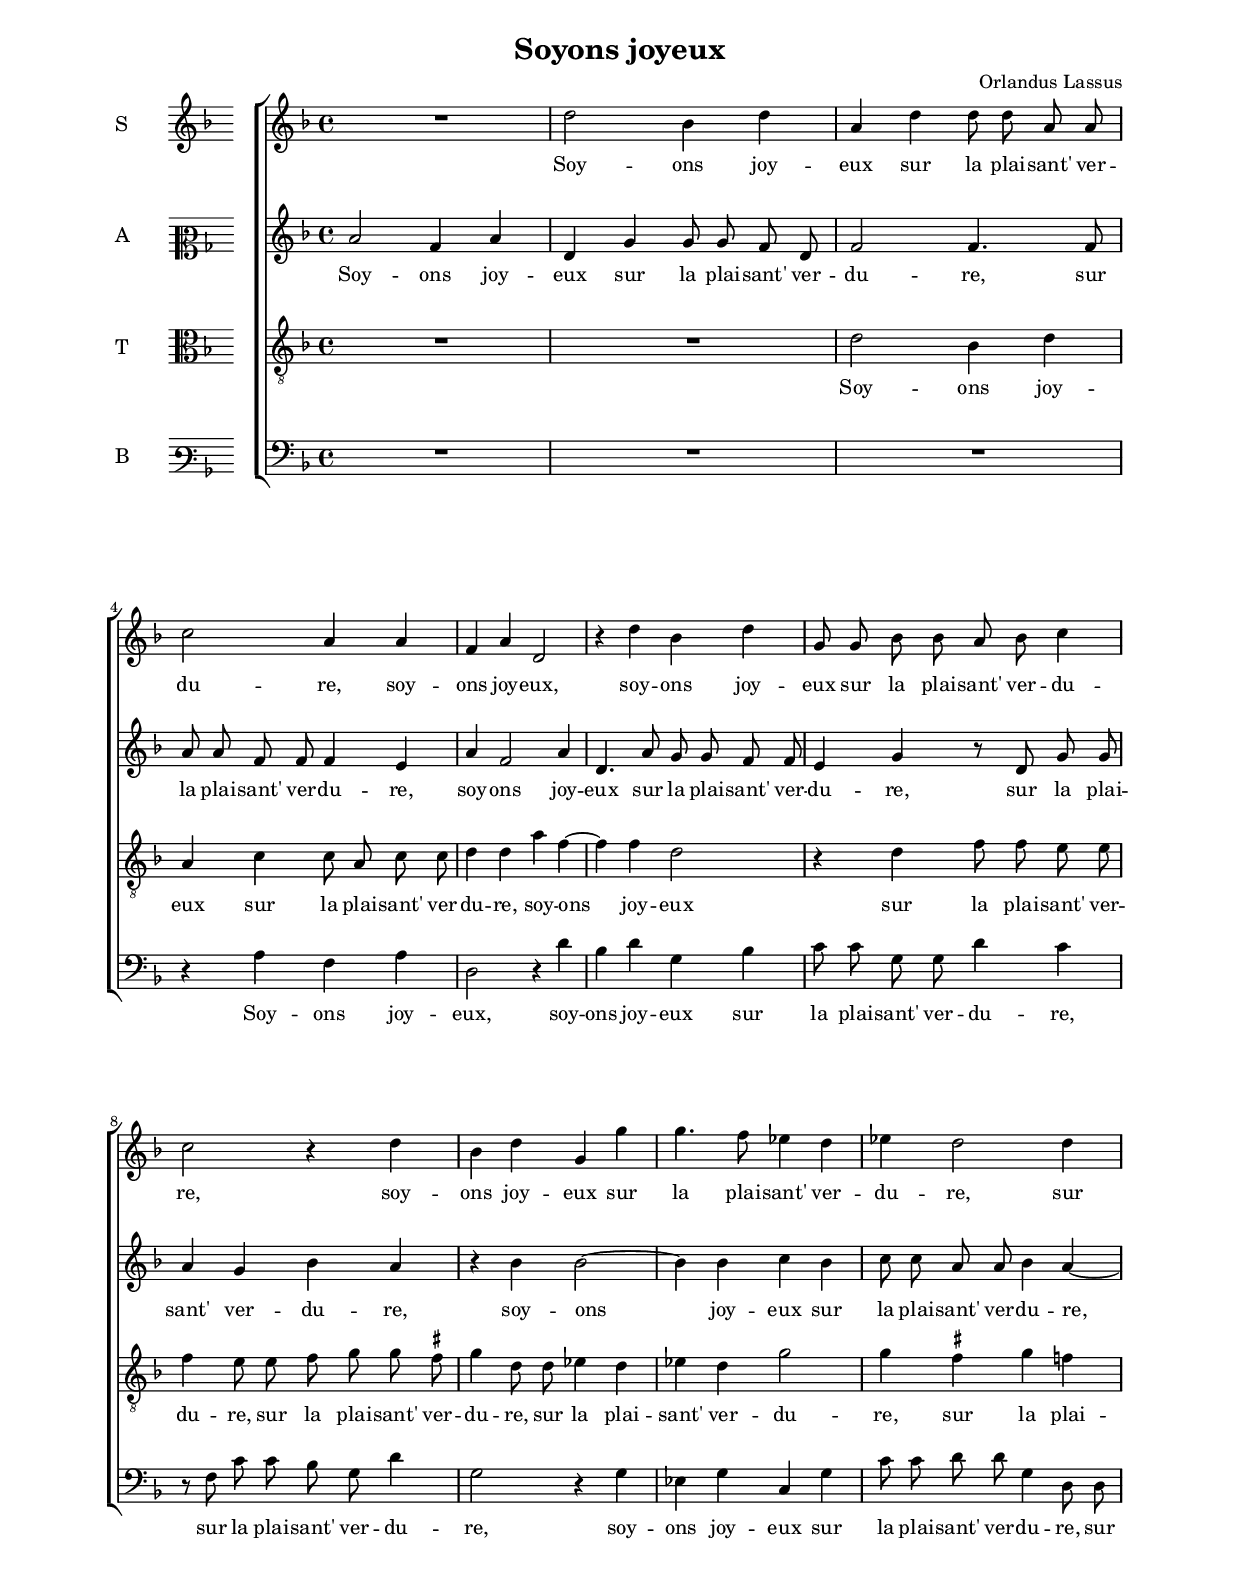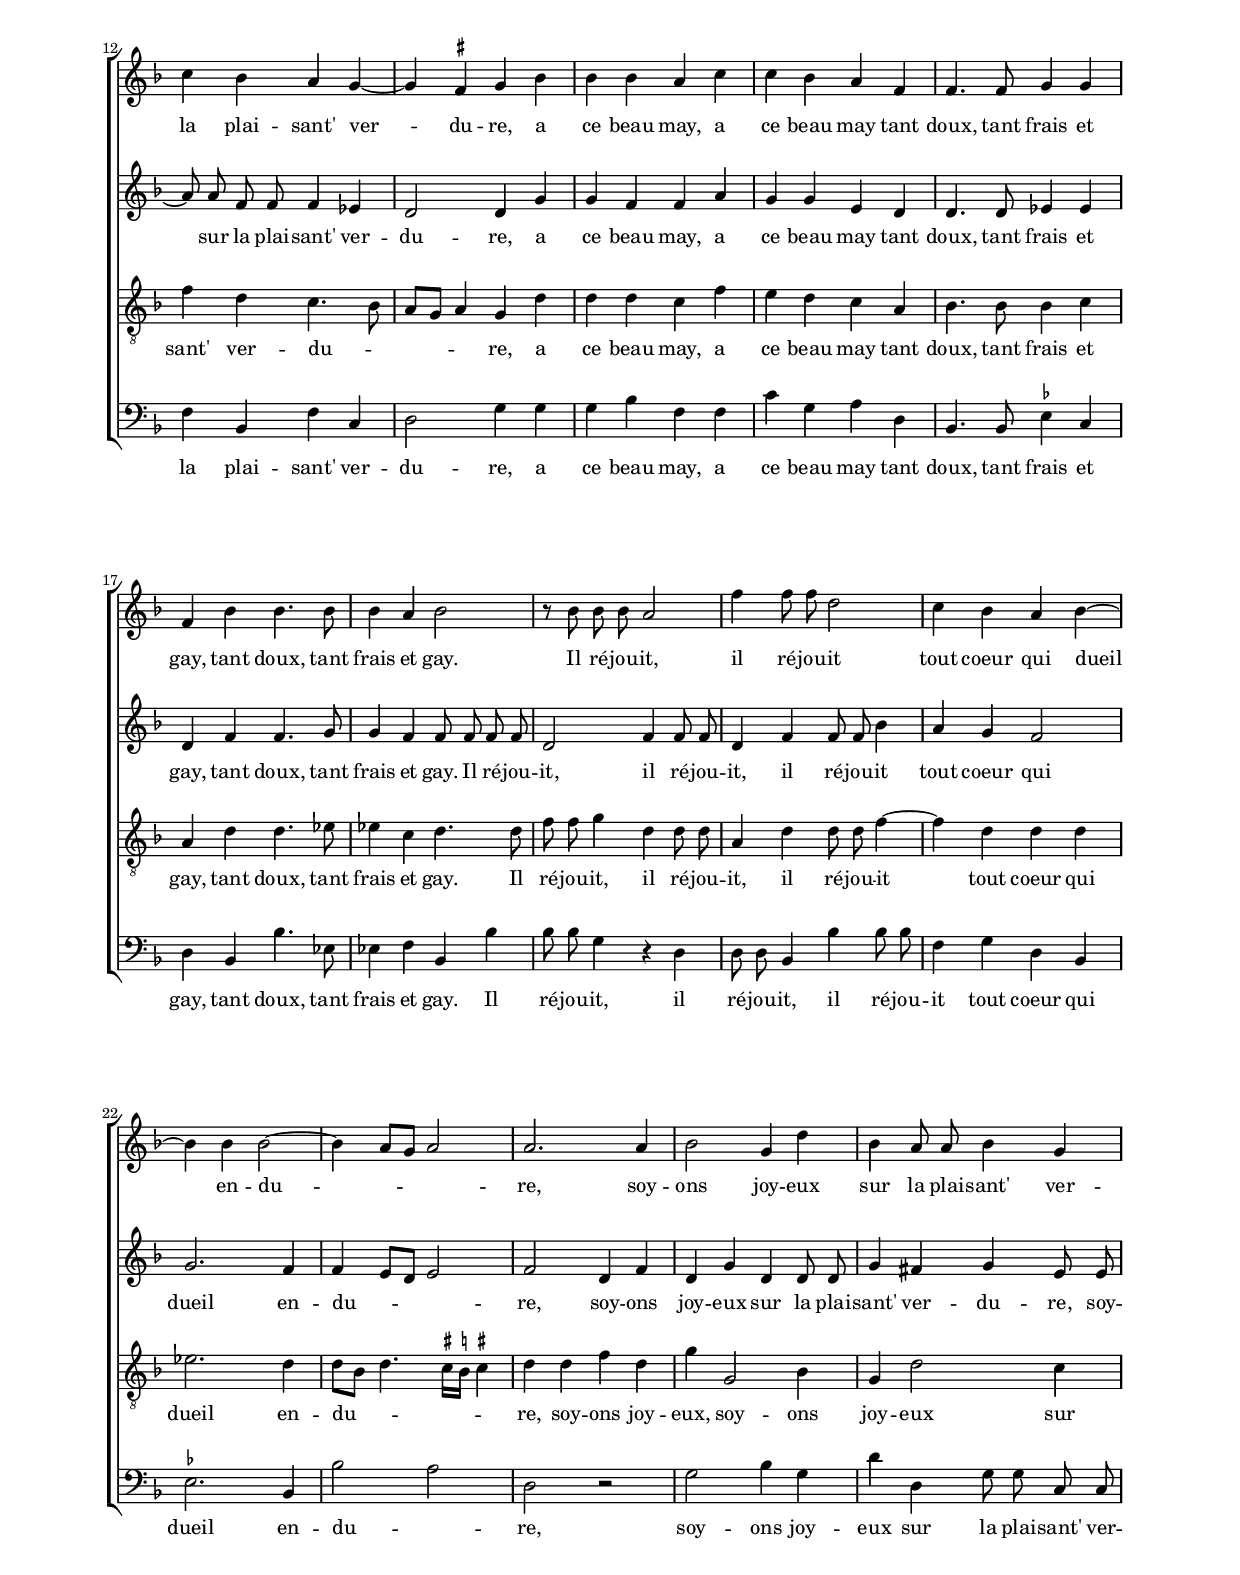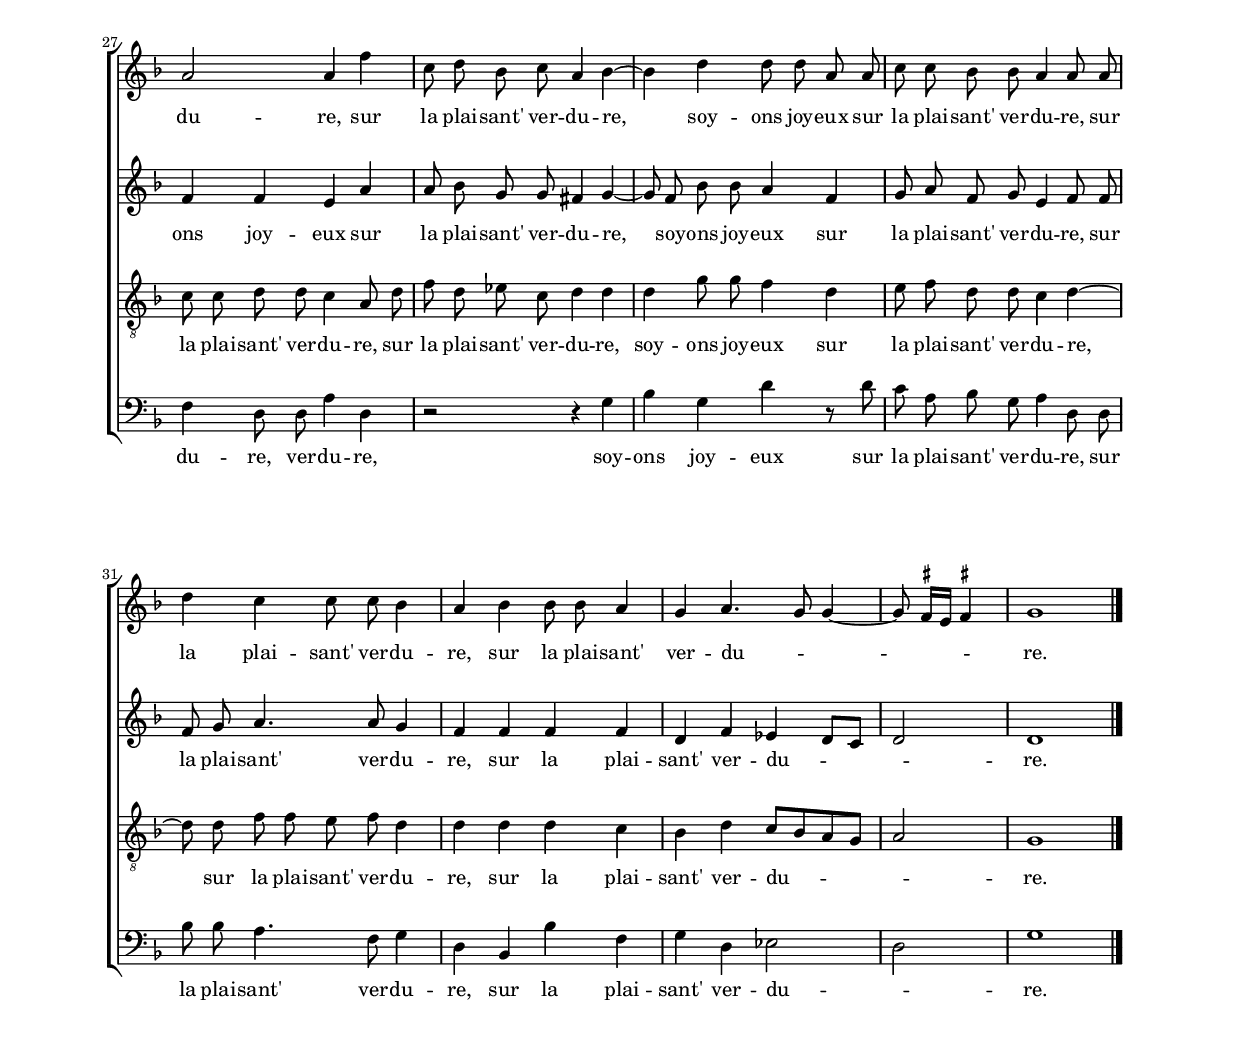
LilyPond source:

\header
{
  title="Soyons joyeux"
  composer="Orlandus Lassus"
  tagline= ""
}

\version "2.18.2"
\include "deutsch.ly"
#(set-global-staff-size 16)
% #(set-default-paper-size "letter")
#(ly:set-option 'point-and-click #f)

	
global = {
	\key f \major
	\time 4/4
	\skip 1*33 \set Score.measureLength = #(ly:make-moment 1/2)
	\skip 2*1
	\set Score.measureLength = #(ly:make-moment 1/1)
	\skip 1*1 \bar "|."
	}

	ficta = { \once \set suggestAccidentals = ##t }
	
	forget = #(define-music-function (parser location music) (ly:music?) #{
		\accidentalStyle forget
		$music
		\accidentalStyle default
		#})
	
	m = \melisma
	me = \melismaEnd


\paper
	{
	top-margin = 2 \cm
	bottom-margin = 2 \cm
	left-margin = 2 \cm
	right-margin = 2 \cm
	ragged-bottom = ##f
	ragged-last-bottom = ##t
	print-page-number = ##f
	system-system-spacing = #'((basic-distance . 20) (minimum-distance . 14) (padding . 8) (strechability . 150))
%	systems-per-page = 3
%	min-systems-per-page = 3
%	oddHeaderMarkup = \markup { \fill-line { \null \null \column \right-align { \fontsize #1 \fromproperty #'page:page-number-string \null } } }
%	evenHeaderMarkup = \markup { \column \right-align { \fontsize #1 \fromproperty #'page:page-number-string \null } }
	}


incipitcantus = \markup { \score {
	{
	\set Staff.instrumentName = \markup { \fontsize #1 "S" }
	\key f \major
	\clef violin
	s4 \bar ""
	}
	\layout  {
	raggedright = ##t
	indent = 1.5 \cm
	line-width = 2.6\cm
	\context { \Staff \remove Time_signature_engraver }
	\override Staff.Clef.Y-extent = #'(0 . 0)
	}} \hspace #1 }
	
      
incipitaltus = \markup { \score {
	{
	\set Staff.instrumentName = \markup { \fontsize #1 "A" }
	\key f \major
	\clef mezzosoprano
	s4 \bar ""
	}
	\layout  {
	raggedright = ##t
	indent = 1.5 \cm
	line-width = 2.6\cm
	\context { \Staff \remove Time_signature_engraver }
	\override Staff.Clef.Y-extent = #'(0 . 0)
	}} \hspace #1 }


incipittenor = \markup { \score {
	{
	\set Staff.instrumentName = \markup { \fontsize #1 "T" }
	\key f \major
	\clef alto
	s4 \bar ""
	}
	\layout  {
	raggedright = ##t
	indent = 1.5 \cm
	line-width = 2.6\cm
	\context { \Staff \remove Time_signature_engraver }
	\override Staff.Clef.Y-extent = #'(0 . 0)
	}} \hspace #1 }


incipitbassus = \markup { \score {
	{
	\set Staff.instrumentName = \markup { \fontsize #1 "B" }
	\key f \major
	\clef varbaritone
	s4 \bar ""
	}
	\layout  {
	raggedright = ##t
	indent = 1.5 \cm
	line-width = 2.6\cm
	\context { \Staff \remove Time_signature_engraver }
	\override Staff.Clef.Y-extent = #'(0 . 0)
	}} \hspace #1 }


cantus =  \relative c''
	{
	\autoBeamOff
	R1
	d2 b4 d
	a4 d d8 d a a
	c2 a4 a
%5
	f4 a d,2 |
	r4 d' b d
	g,8 g b b a b c4
	c2 r4 d
	b4 d g, g'
%10
	g4. f8 es4 d |
	es4 d2 d4
	c4 b a g~
	g4 \ficta fis g b
	b4 b a c
%15
	c4 b a f |
	f4. f8 g4 g
	f4 b b4. b8
	b4 a b2
	r8 b b b a2
%20
	f'4 f8 f d2 |
	c4 b a b~
	b4 b b2~
	b4 \m a8[ g] a2 \me
	a2. a4
%25
	b2 g4 d' |
	b4 a8 a b4 g
	a2 a4 f'
	c8 d b c a4 b~
	b4 d d8 d a a
%30
	c8 c b b a4 a8 a |
	d4 c c8 c b4
	a4 b b8 b a4
	g4 a4. \m g8 g4~
	g8 \ficta fis16[ e] \ficta fis!4 \me
%35
	g1 |
	}


altus =  \relative c'
        {
	\autoBeamOff
	a'2 f4 a
	d,4 g g8 g f d
	f2 f4. f8
	a8 a f f f4 e
%5
	a4 f2 a4 |
	d,4. a'8 g g f f
	e4 g r8 d g g
	a4 g b a
	r4 b b2~
%10
	b4 b c b |
	c8 c a a b4 a~
	a8 a f f f4 es
	d2 d4 g
	g4 f f a
%15
	g4 g e d |
	d4. d8 es4 es
	d4 f f4. g8
	g4 f f8 f f f
	d2 f4 f8 f
%20
	d4 f f8 f b4 |
	a4 g f2
	g2. f4
	f4 \m e8[ d] e2 \me
	f2 d4 f
%25
	d4 g d d8 d |
	g4 fis g e8 e
	f4 f e a
	a8 b g g fis4 g~
	g8 f b b a4 f
%30
	g8 a f g e4 f8 f |
	f8 g a4. a8 g4
	f4 f f f
	d4 f es \m d8[ c] 
	d2 \me
%35
	d1 |
	}


tenor =  \relative c'
	{
	\autoBeamOff
	R1
	R1
	d2 b4 d
	a4 c c8 a c c
%5
	d4 d a' f~ |
	f4 f d2
	r4 d f8 f e e
	f4 e8 e f g g \ficta fis
	g4 d8 d es4 d
%10
	es4 d g2 |
	g4 \ficta fis g f
	f4 d c4. \m b8
	a8[ g] a4 \me g d'
	d4 d c f
%15
	e4 d c a |
	b4. b8 b4 c
	a4 d d4. es8
	es4 c d4. d8
	f8 f g4 d d8 d
%20
	a4 d d8 d f4~ |
	f4 d d d
	es2. d4
	d8[ \m b] d4. \ficta cis16[ \ficta h] \ficta cis!4 \me
	d4 d f d
%25
	g4 g,2 b4 |
	g4 d'2 c4
	c8 c d d c4 a8 d
	f8 d es c d4 d
	d4 g8 g f4 d
%30
	e8 f d d c4 d~ |
	d8 d f f e f d4
	d4 d d c
	b4 d c8[ \m b a g]
	a2 \me
%35
	g1 |
	}


bassus  =  \relative c
	{
	\autoBeamOff
	R1
	R1
	R1
	r4 a' f a
%5
	d,2 r4 d' |
	b4 d g, b
	c8 c g g d'4 c
	r8 f, c' c b g d'4
	g,2 r4 g
%10
	es4 g c, g' |
	c8 c d d g,4 d8 d
	f4 b, f' c
	d2 g4 g
	g4 b f f
%15
	c'4 g a d, |
	b4. b8 \ficta es4 c
	d4 b b'4. es,8
	es4 f b, b'
	b8 b g4 r d
%20
	d8 d b4 b' b8 b |
	f4 g d b
	\ficta es2. b4
	b'2 \m a \me
	d,2 r
%25
	g2 b4 g |
	d'4 d, g8 g c, c
	f4 d8 d a'4 d,
	r2 r4 g
	b4 g d' r8 d
%30
	c8 a b g a4 d,8 d |
	b'8 b a4. f8 g4
	d4 b b' f
	g4 d es2 \m
	d2 \me
%35
	g1 |
	}

lyricscantus = \lyricmode {
	Soy -- ons joy -- eux sur la plai -- sant' ver -- du -- re,
	soy -- ons joy -- eux,
	soy -- ons joy -- eux sur la plai -- sant' ver -- du -- re,
	soy -- ons joy -- eux sur la plai -- sant' ver -- du -- re,
	sur la plai -- sant' ver -- du -- re,
	a ce beau may,
	a ce beau may tant doux, tant frais et gay,
	tant doux, tant frais et gay.
	Il ré -- jou -- it,
	il ré -- jou -- it tout coeur qui dueil en -- du -- re,
	soy -- ons joy -- eux sur la plai -- sant' ver -- du -- re,
	sur la plai -- sant' ver -- du -- re,
	soy -- ons joy -- eux sur la plai -- sant' ver -- du -- re,
	sur la plai -- sant' ver -- du -- re,
	sur la plai -- sant' ver -- du -- re.
	}


lyricsaltus = \lyricmode {
	Soy -- ons joy -- eux sur la plai -- sant' ver -- du -- re,
	sur la plai -- sant' ver -- du -- re,
	soy -- ons joy -- eux sur la plai -- sant' ver -- du -- re,
	sur la plai -- sant' ver -- du -- re,
	soy -- ons joy -- eux sur la plai -- sant' ver -- du -- re,
	sur la plai -- sant' ver -- du -- re,
	a ce beau may,
	a ce beau may tant doux, tant frais et gay,
	tant doux, tant frais et gay.
	Il ré -- jou -- it,
	il ré -- jou -- it,
	il ré -- jou -- it tout coeur qui dueil en -- du -- re,
	soy -- ons joy -- eux sur la plai -- sant' ver -- du -- re,
	soy -- ons joy -- eux sur la plai -- sant' ver -- du -- re,
	soy -- ons joy -- eux sur la plai -- sant' ver -- du -- re,
	sur la plai -- sant' ver -- du -- re,
	sur la plai -- sant' ver -- du -- re.
	}


lyricstenor = \lyricmode {
	Soy -- ons joy -- eux sur la plai -- sant' ver -- du -- re,
	soy -- ons joy -- eux sur la plai -- sant' ver -- du -- re,
	sur la plai -- sant' ver -- du -- re,
	sur la plai -- sant' ver -- du -- re,
	sur la plai -- sant' ver -- du -- re,
	a ce beau may,
	a ce beau may tant doux, tant frais et gay,
	tant doux, tant frais et gay.
	Il ré -- jou -- it,
	il ré -- jou -- it,
	il ré -- jou -- it tout coeur qui dueil en -- du -- re,
	soy -- ons joy -- eux,
	soy -- ons joy -- eux sur la plai -- sant' ver -- du -- re,
	sur la plai -- sant' ver -- du -- re,
	soy -- ons joy -- eux sur la plai -- sant' ver -- du -- re,
	sur la plai -- sant' ver -- du -- re,
	sur la plai -- sant' ver -- du -- re.
	}


lyricsbassus = \lyricmode {
	Soy -- ons joy -- eux,
	soy -- ons joy -- eux sur la plai -- sant' ver -- du -- re,
	sur la plai -- sant' ver -- du -- re,
	soy -- ons joy -- eux sur la plai -- sant' ver -- du -- re,
	sur la plai -- sant' ver -- du -- re,
	a ce beau may,
	a ce beau may tant doux, tant frais et gay,
	tant doux, tant frais et gay.
	Il ré -- jou -- it,
	il ré -- jou -- it,
	il ré -- jou -- it tout coeur qui dueil en -- du -- re,
	soy -- ons joy -- eux sur la plai -- sant' ver -- du -- re,
	ver -- du -- re,
	soy -- ons joy -- eux sur la plai -- sant' ver -- du -- re,
	sur la plai -- sant' ver -- du -- re,
	sur la plai -- sant' ver -- du -- re.
	}


\score
{  
  % \transpose {
	\new ChoirStaff \with { \override StaffGrouper.staff-staff-spacing.basic-distance = #13 }
	<<

	\new Staff << \global
	\new Voice="v1" {
		\set Staff.instrumentName=\incipitcantus
		\set Staff.midiInstrument = "reed organ"
		\clef "treble"
		\cantus }
	\new Lyrics \lyricsto "v1" {\lyricscantus }
	>>


	\new Staff << \global
	\new Voice="v2" {
		\set Staff.instrumentName=\incipitaltus
		\set Staff.midiInstrument = "reed organ"
		\clef "treble" 
		\altus}
	\new Lyrics \lyricsto "v2" {\lyricsaltus }
	>>


	\new Staff << \global
	\new Voice="v3" {
		\set Staff.instrumentName=\incipittenor
		\set Staff.midiInstrument = "reed organ"
		\clef "G_8"
		\tenor }
	\new Lyrics \lyricsto "v3" {\lyricstenor }
	>>


	\new Staff << \global
	\new Voice="v4" {
		\set Staff.instrumentName=\incipitbassus
		\set Staff.midiInstrument = "reed organ"
		\clef "bass" 
		\bassus }
	\new Lyrics \lyricsto "v4" {\lyricsbassus}
	>>

	>>
	% } % transpose

	\layout
	{
	indent = 2.5 \cm
	\context { \Lyrics \override VerticalAxisGroup.nonstaff-relatedstaff-spacing.padding = #1.3 }
	\context { \Staff \override TimeSignature.break-visibility = #end-of-line-invisible }
%	\context { \Staff \override InstrumentName.X-offset = #'-25 }
	\context { \Voice \override Slur.transparent = ##t }
%	\context { \Voice \override AccidentalSuggestion.avoid-slur = #'ignore }
%	\context { \Voice \override AccidentalSuggestion.outside-staff-priority = ##f }
%	\context { \Score \override BarNumber.padding = #2 }
	\context { \Voice \override NoteHead.style = #'baroque }
	}

\midi
	{
    	\tempo 4 = 90
	}
	
}


% EOF